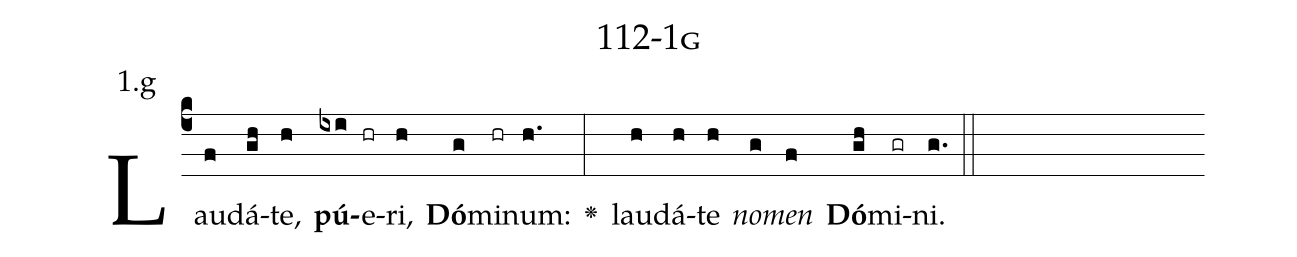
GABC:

name: 112-1g;
annotation: 1.g;
%%
(c4)Lau(f)dá(gh)te,(h) <b>pú</b>(ixi)e(hr)ri,(h) <b>Dó</b>(g)mi(hr)num:(h.) <v>\greheightstar</v>(:) lau(h)dá(h)te(h) <i>no</i>(g)<i>men</i>(f) <b>Dó</b>(gh)mi(gr)ni.(g.) (::)


%E(h) u(h) o(g) u(f) a(gh) e.(g.) (::)
